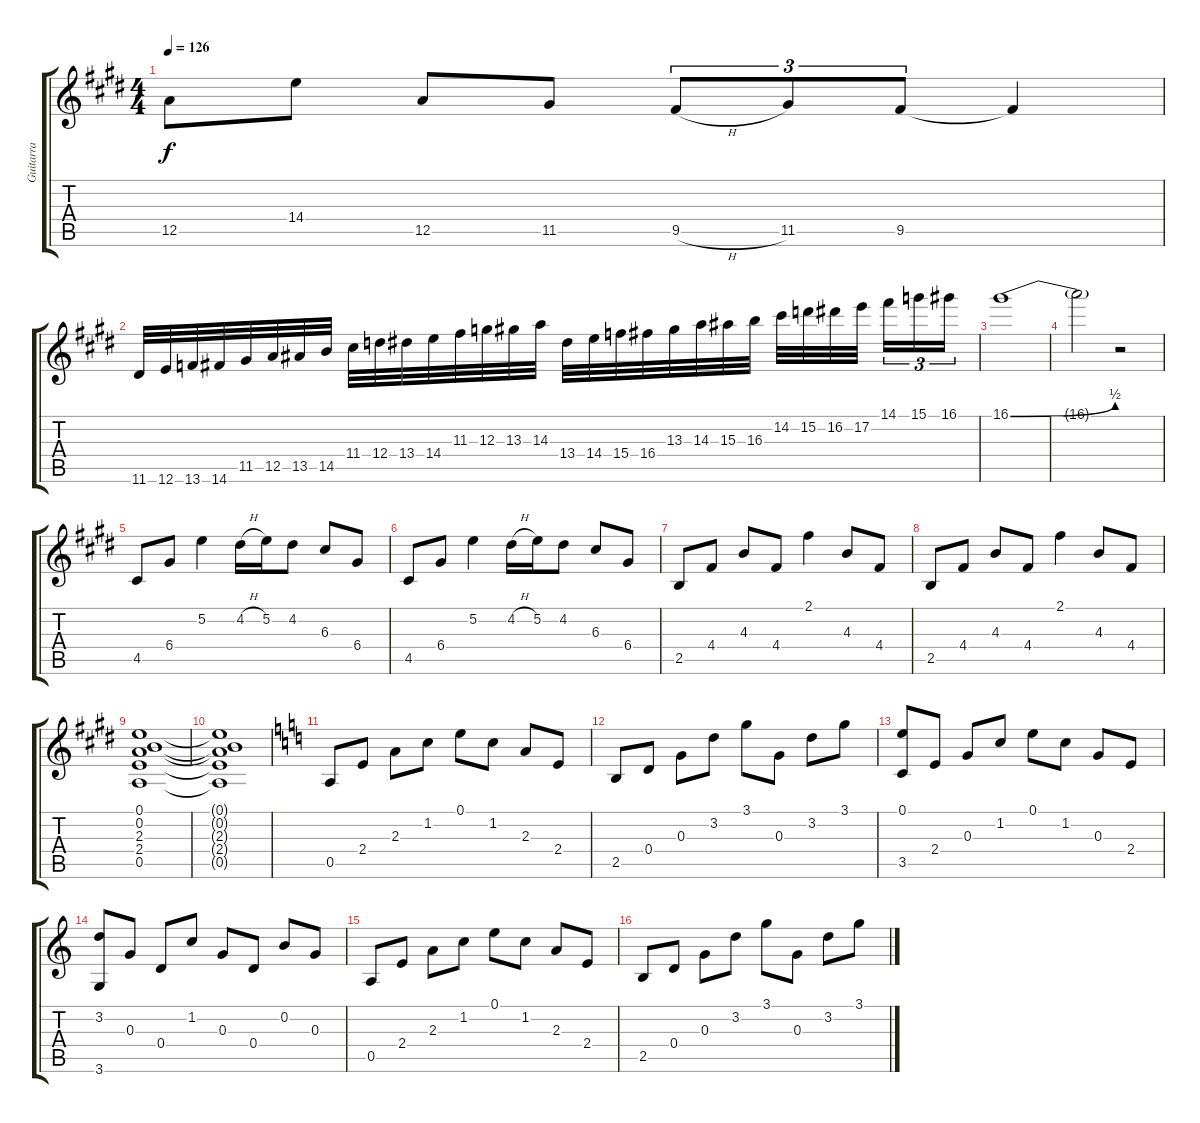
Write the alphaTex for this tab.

\track ("Guitarra" "Guitarra") {instrument acousticguitarnylon}
\staff {score tabs}
\tuning (E4 B3 G3 D3 A2 E2) {hide}
\ts (4 4)
\tempo 126
\clef g2
\ks e
12.5.8{dy f} 14.4.8 12.5.8 11.5.8 9.5{h}.8{tu (3 2)} 11.5.8{tu (3 2)} 9.5.8{tu (3 2)} 9.5{t}.4 |
11.6.32 12.6.32 13.6.32 14.6.32 11.5.32 12.5.32 13.5.32 14.5.32 11.4.32 12.4.32 13.4.32 14.4.32 11.3.32 12.3.32 13.3.32 14.3.32 13.4.32 14.4.32 15.4.32 16.4.32 13.3.32 14.3.32 15.3.32 16.3.32 14.2.32 15.2.32 16.2.32 17.2.32 14.1.16{tu (3 2)} 15.1.16{tu (3 2)} 16.1.16{tu (3 2)} |
16.1{be (bend 0 0 60 2)}.1 |
16.1{t}.2 r.2 |
4.5.8{instrument distortionguitar} 6.4.8 5.2.4 4.2{h}.16 5.2.16 4.2.8 6.3.8 6.4.8 |
4.5.8 6.4.8 5.2.4 4.2{h}.16 5.2.16 4.2.8 6.3.8 6.4.8 |
2.5.8 4.4.8 4.3.8 4.4.8 2.1.4 4.3.8 4.4.8 |
2.5.8 4.4.8 4.3.8 4.4.8 2.1.4 4.3.8 4.4.8 |
(0.1 0.2 2.3 2.4 0.5).1 |
(0.1{t} 0.2{t} 2.3{t} 2.4{t} 0.5{t}).1 |
\ks c
0.5.8{instrument acousticguitarnylon} 2.4.8 2.3.8 1.2.8 0.1.8 1.2.8 2.3.8 2.4.8 |
2.5.8 0.4.8 0.3.8 3.2.8 3.1.8 0.3.8 3.2.8 3.1.8 |
(0.1 3.5).8 2.4.8 0.3.8 1.2.8 0.1.8 1.2.8 0.3.8 2.4.8 |
(3.2 3.6).8 0.3.8 0.4.8 1.2.8 0.3.8 0.4.8 0.2.8 0.3.8 |
0.5.8 2.4.8 2.3.8 1.2.8 0.1.8 1.2.8 2.3.8 2.4.8 |
2.5.8 0.4.8 0.3.8 3.2.8 3.1.8 0.3.8 3.2.8 3.1.8
